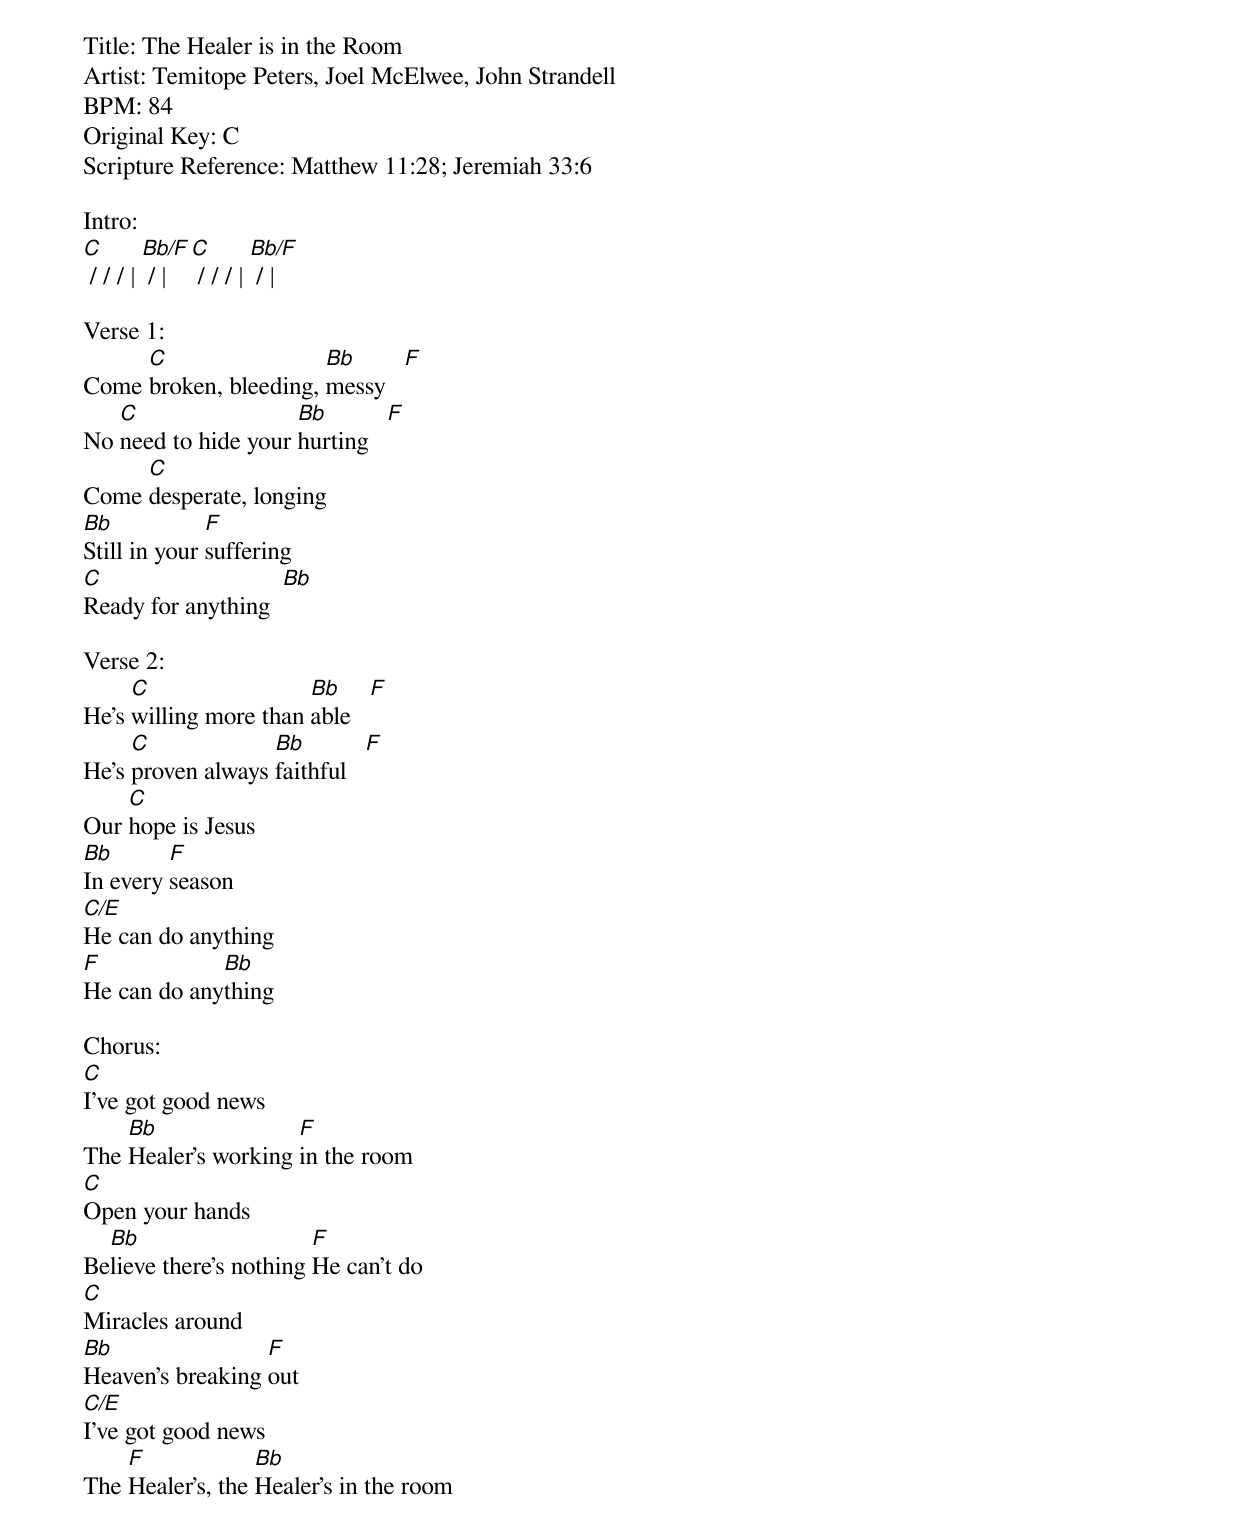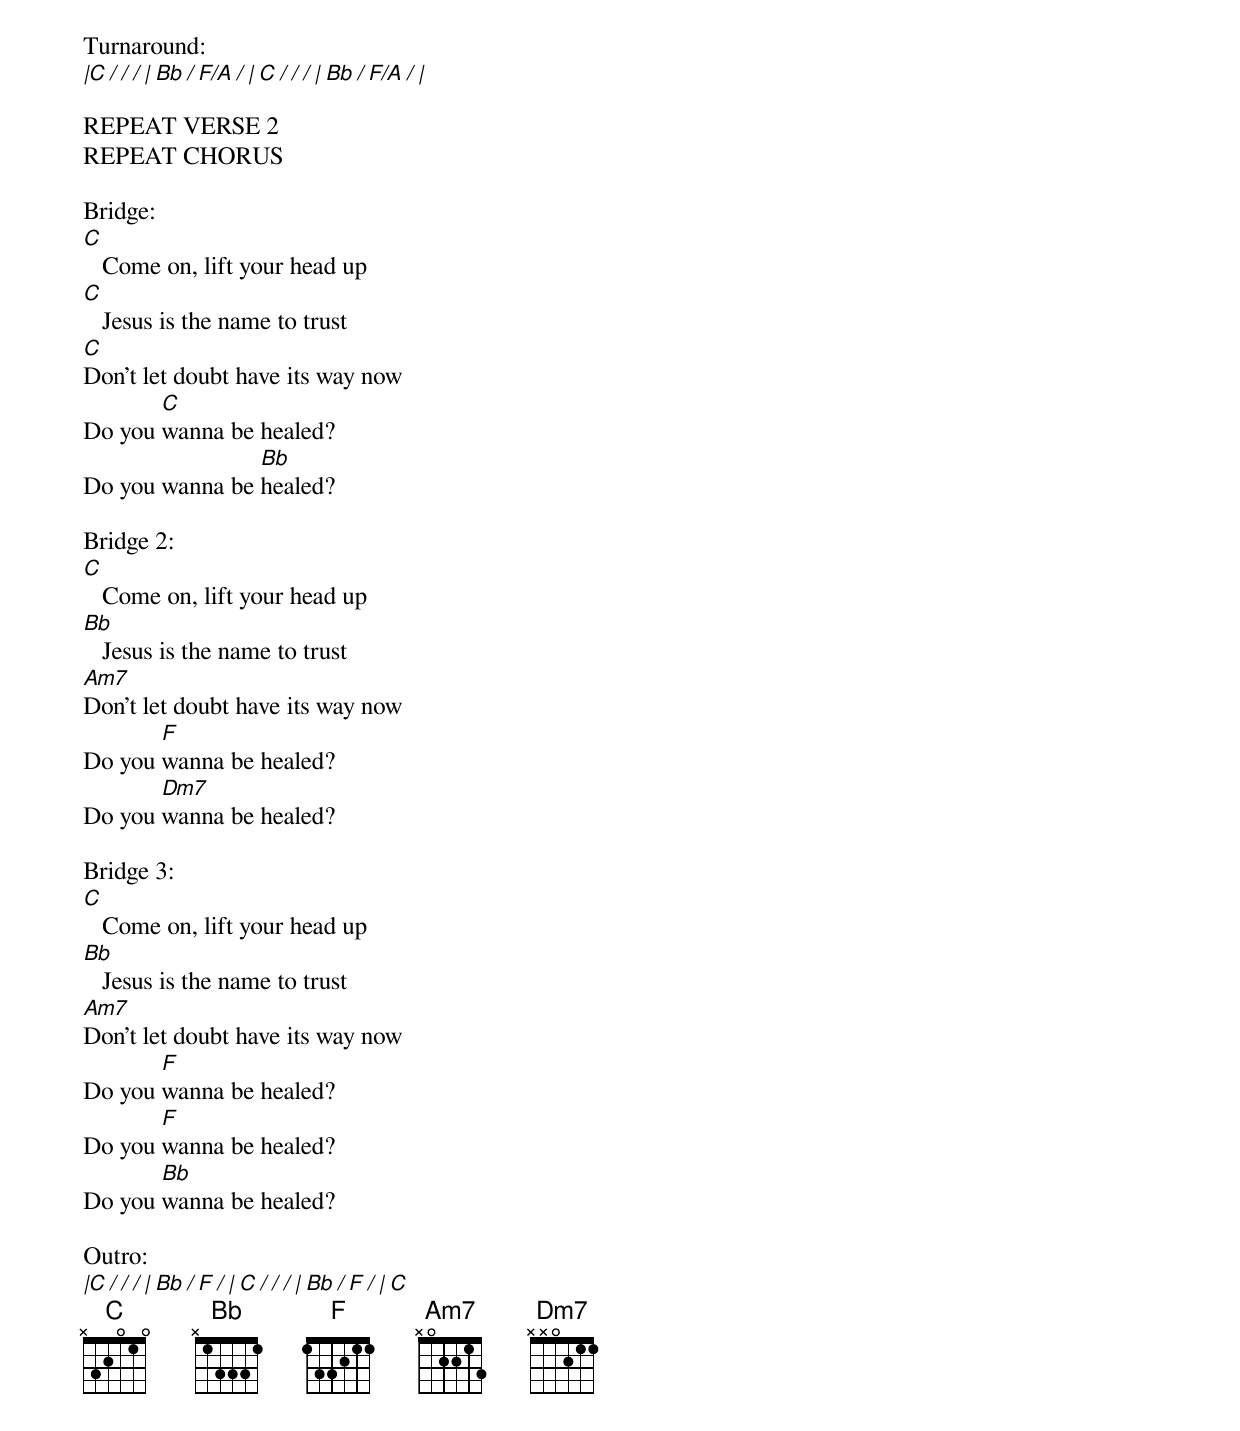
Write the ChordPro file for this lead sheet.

Title: The Healer is in the Room
Artist: Temitope Peters, Joel McElwee, John Strandell
BPM: 84
Original Key: C
Scripture Reference: Matthew 11:28; Jeremiah 33:6

Intro:
[C] / / / | [Bb/F] / | [C] / / / | [Bb/F] / |

Verse 1:
Come [C]broken, bleeding, [Bb]messy   [F]
No [C]need to hide your [Bb]hurting   [F]
Come [C]desperate, longing
[Bb]Still in your [F]suffering
[C]Ready for anything  [Bb]

Verse 2:
He's [C]willing more than [Bb]able   [F]
He's [C]proven always [Bb]faithful   [F]
Our [C]hope is Jesus
[Bb]In every [F]season
[C/E]He can do anything
[F]He can do any[Bb]thing

Chorus:
[C]I've got good news
The [Bb]Healer's working [F]in the room
[C]Open your hands
Be[Bb]lieve there's nothing [F]He can't do
[C]Miracles around
[Bb]Heaven's breaking [F]out
[C/E]I've got good news
The [F]Healer's, the [Bb]Healer's in the room

Turnaround:
[|C / / / | Bb / F/A / | C / / / | Bb / F/A / |]

REPEAT VERSE 2
REPEAT CHORUS

Bridge:
[C]   Come on, lift your head up
[C]   Jesus is the name to trust
[C]Don't let doubt have its way now
Do you [C]wanna be healed?
Do you wanna be [Bb]healed?

Bridge 2:
[C]   Come on, lift your head up
[Bb]   Jesus is the name to trust
[Am7]Don't let doubt have its way now
Do you [F]wanna be healed?
Do you [Dm7]wanna be healed?

Bridge 3:
[C]   Come on, lift your head up
[Bb]   Jesus is the name to trust
[Am7]Don't let doubt have its way now
Do you [F]wanna be healed?
Do you [F]wanna be healed?
Do you [Bb]wanna be healed?

Outro:
[|C / / / | Bb / F / | C / / / | Bb / F / | C]
